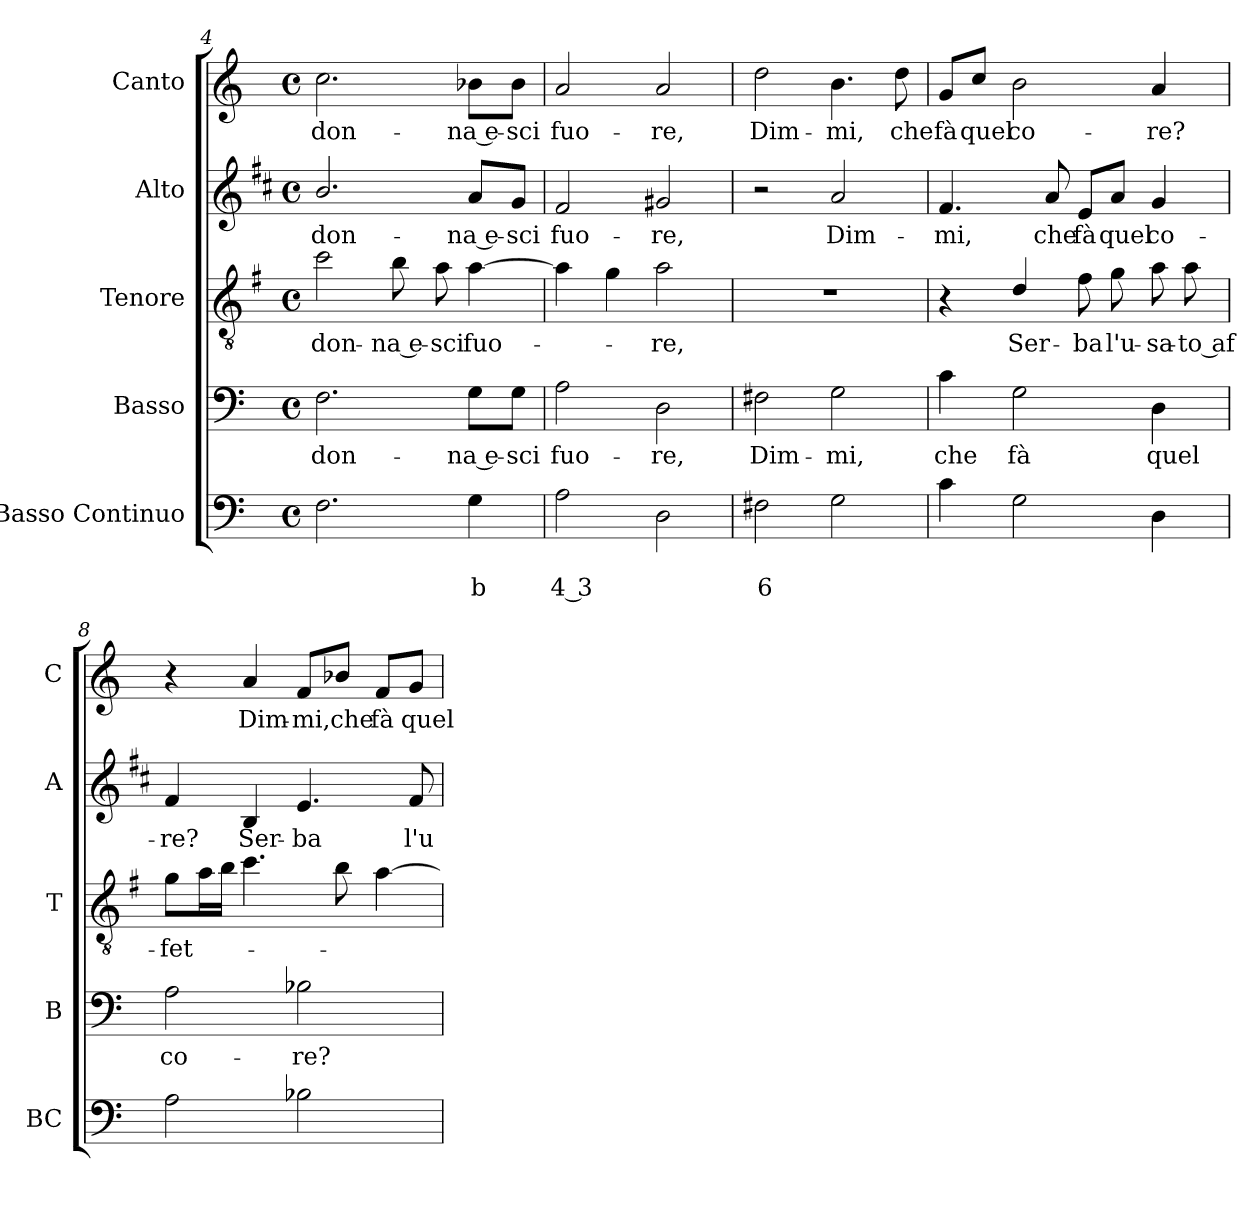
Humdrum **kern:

**kern	**text	**text	**kern	**text	**kern	**text	**kern	**text	**kern	**text
*part5	*part5	*part5	*part4	*part4	*part3	*part3	*part2	*part2	*part1	*part1
*staff5	*staff5	*staff5	*staff4	*staff4	*staff3	*staff3	*staff2	*staff2	*staff1	*staff1
*I"Basso Continuo	*	*	*I"Basso	*	*I"Tenore	*	*I"Alto	*	*I"Canto	*
*I'BC	*	*	*I'B	*	*I'T	*	*I'A	*	*I'C	*
*clefF4	*	*	*clefF4	*	*clefGv2	*	*clefG2	*	*clefG2	*
*	*	*	*	*	*ITrd4c7	*	*ITrd1c2	*	*	*
*k[]	*	*	*k[]	*	*k[]	*	*k[]	*	*k[]	*
*C:	*	*	*C:	*	*C:	*	*C:	*	*C:	*
*M4/4	*	*	*M4/4	*	*M4/4	*	*M4/4	*	*M4/4	*
*met(c)	*	*	*met(c)	*	*met(c)	*	*met(c)	*	*met(c)	*
=4	=4	=4	=4	=4	=4	=4	=4	=4	=4	=4
!	!	!	!	!LO:LY:b	!	!	!	!	!	!
!	!	!	!	!	!	!LO:LY:b	!	!	!	!
!	!	!	!	!	!	!	!	!LO:LY:b	!	!
!	!	!	!	!	!	!	!	!	!	!LO:LY:b
2.F\	.	.	2.F\	-don-	2f\	-don-	2.a/	-don-	2.cc\	-don-
!	!	!	!	!	!	!LO:LY:b	!	!	!	!
.	.	.	.	.	8e\	-na e-	.	.	.	.
!	!	!	!	!	!	!LO:LY:b	!	!	!	!
.	.	.	.	.	8d\	-sci	.	.	.	.
!	!	!LO:LY:b	!	!	!	!	!	!	!	!
!	!	!	!	!LO:LY:b	!	!	!	!	!	!
!	!	!	!	!	!	!LO:LY:b	!	!	!	!
!	!	!	!	!	!	!	!	!LO:LY:b	!	!
!	!	!	!	!	!	!	!	!	!	!LO:LY:b
4G\	.	b	8G\L	-na e-	[4d\	fuo-	8g/L	-na e-	8b-X\L	-na e-
!	!	!	!	!LO:LY:b	!	!	!	!	!	!
!	!	!	!	!	!	!	!	!LO:LY:b	!	!
!	!	!	!	!	!	!	!	!	!	!LO:LY:b
.	.	.	8G\J	-sci	.	.	8f/J	-sci	8b-\J	-sci
=5	=5	=5	=5	=5	=5	=5	=5	=5	=5	=5
!	!	!LO:LY:b	!	!	!	!	!	!	!	!
!	!	!	!	!LO:LY:b	!	!	!	!	!	!
!	!	!	!	!	!	!	!	!LO:LY:b	!	!
!	!	!	!	!	!	!	!	!	!	!LO:LY:b
2A\	.	4 3	2A\	fuo-	4d\]	.	2e/	fuo-	2a/	fuo-
.	.	.	.	.	4c\	.	.	.	.	.
!	!	!	!	!LO:LY:b	!	!	!	!	!	!
!	!	!	!	!	!	!LO:LY:b	!	!	!	!
!	!	!	!	!	!	!	!	!LO:LY:b	!	!
!	!	!	!	!	!	!	!	!	!	!LO:LY:b
2D\	.	.	2D\	-re,	2d\	-re,	2f#X/	-re,	2a/	-re,
!!LO:LB:g=z
=6	=6	=6	=6	=6	=6	=6	=6	=6	=6	=6
!	!	!LO:LY:b	!	!	!	!	!	!	!	!
!	!	!	!	!LO:LY:b	!	!	!	!	!	!
!	!	!	!	!	!	!	!	!	!	!LO:LY:b
2F#X\	.	6	2F#X\	Dim-	1r	.	2r	.	2dd\	Dim-
!	!	!	!	!LO:LY:b	!	!	!	!	!	!
!	!	!	!	!	!	!	!	!LO:LY:b	!	!
!	!	!	!	!	!	!	!	!	!	!LO:LY:b
2G\	.	.	2G\	-mi,	.	.	2g/	Dim-	4.b\	-mi,
!	!	!	!	!	!	!	!	!	!	!LO:LY:b
.	.	.	.	.	.	.	.	.	8dd\	che
=7	=7	=7	=7	=7	=7	=7	=7	=7	=7	=7
!	!	!	!	!LO:LY:b	!	!	!	!	!	!
!	!	!	!	!	!	!	!	!LO:LY:b	!	!
!	!	!	!	!	!	!	!	!	!	!LO:LY:b
4c\	.	.	4c\	che	4r	.	4.e/	-mi,	8g/L	fà
!	!	!	!	!	!	!	!	!	!	!LO:LY:b
.	.	.	.	.	.	.	.	.	8cc/J	quel
!	!	!	!	!LO:LY:b	!	!	!	!	!	!
!	!	!	!	!	!	!LO:LY:b	!	!	!	!
!	!	!	!	!	!	!	!	!	!	!LO:LY:b
2G\	.	.	2G\	fà	4G/	Ser-	.	.	2b\	co-
!	!	!	!	!	!	!	!	!LO:LY:b	!	!
.	.	.	.	.	.	.	8g/	che	.	.
!	!	!	!	!	!	!LO:LY:b	!	!	!	!
!	!	!	!	!	!	!	!	!LO:LY:b	!	!
.	.	.	.	.	8B\	-ba	8d/L	fà	.	.
!	!	!	!	!	!	!LO:LY:b	!	!	!	!
!	!	!	!	!	!	!	!	!LO:LY:b	!	!
.	.	.	.	.	8c\	l'u-	8g/J	quel	.	.
!	!	!	!	!LO:LY:b	!	!	!	!	!	!
!	!	!	!	!	!	!LO:LY:b	!	!	!	!
!	!	!	!	!	!	!	!	!LO:LY:b	!	!
!	!	!	!	!	!	!	!	!	!	!LO:LY:b
4D\	.	.	4D\	quel	8d\	-sa-	4f/	co-	4a/	-re?
!	!	!	!	!	!	!LO:LY:b	!	!	!	!
.	.	.	.	.	8d\	-to af-	.	.	.	.
=8	=8	=8	=8	=8	=8	=8	=8	=8	=8	=8
!	!	!	!	!LO:LY:b	!	!	!	!	!	!
!	!	!	!	!	!	!LO:LY:b	!	!	!	!
!	!	!	!	!	!	!	!	!LO:LY:b	!	!
2A\	.	.	2A\	co-	8c\L	-fet-	4e/	-re?	4r	.
.	.	.	.	.	16d\L	.	.	.	.	.
.	.	.	.	.	16e\JJ	.	.	.	.	.
!	!	!	!	!	!	!	!	!LO:LY:b	!	!
!	!	!	!	!	!	!	!	!	!	!LO:LY:b
.	.	.	.	.	4.f\	.	4A/	Ser-	4a/	Dim-
!	!	!	!	!LO:LY:b	!	!	!	!	!	!
!	!	!	!	!	!	!	!	!LO:LY:b	!	!
!	!	!	!	!	!	!	!	!	!	!LO:LY:b
2B-X\	.	.	2B-X\	-re?	.	.	4.d/	-ba	8f/L	-mi,
!	!	!	!	!	!	!	!	!	!	!LO:LY:b
.	.	.	.	.	8e\	.	.	.	8b-X/J	che
!	!	!	!	!	!	!	!	!	!	!LO:LY:b
.	.	.	.	.	[4d\	.	.	.	8f/L	fà
!	!	!	!	!	!	!	!	!LO:LY:b	!	!
!	!	!	!	!	!	!	!	!	!	!LO:LY:b
.	.	.	.	.	.	.	8e/	l'u-	8g/J	quel
=	=	=	=	=	=	=	=	=	=	=
*-	*-	*-	*-	*-	*-	*-	*-	*-	*-	*-
